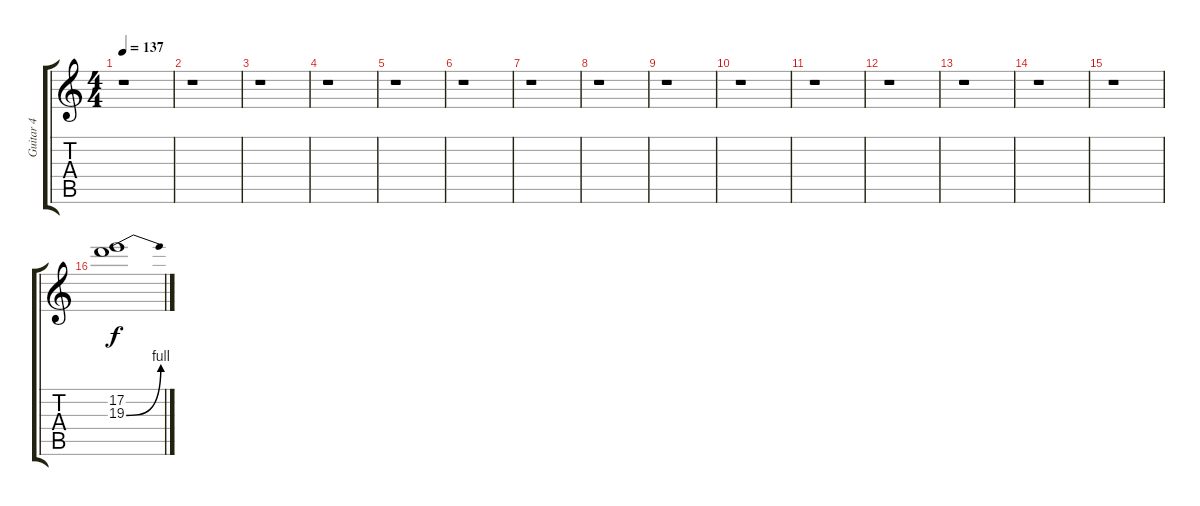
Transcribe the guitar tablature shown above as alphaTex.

\track ("Guitar 4" "Guitar 4") {instrument distortionguitar}
\staff {score tabs}
\tuning (E4 B3 G3 D3 A2 E2) {hide}
\ts (4 4)
\tempo 137
\clef g2
\ks c
r.1{dy f} |
r.1 |
r.1 |
r.1 |
r.1 |
r.1 |
r.1 |
r.1 |
r.1 |
r.1 |
r.1 |
r.1 |
r.1 |
r.1 |
r.1 |
(17.2 19.3{be (bend 0 0 60 4)}).1
